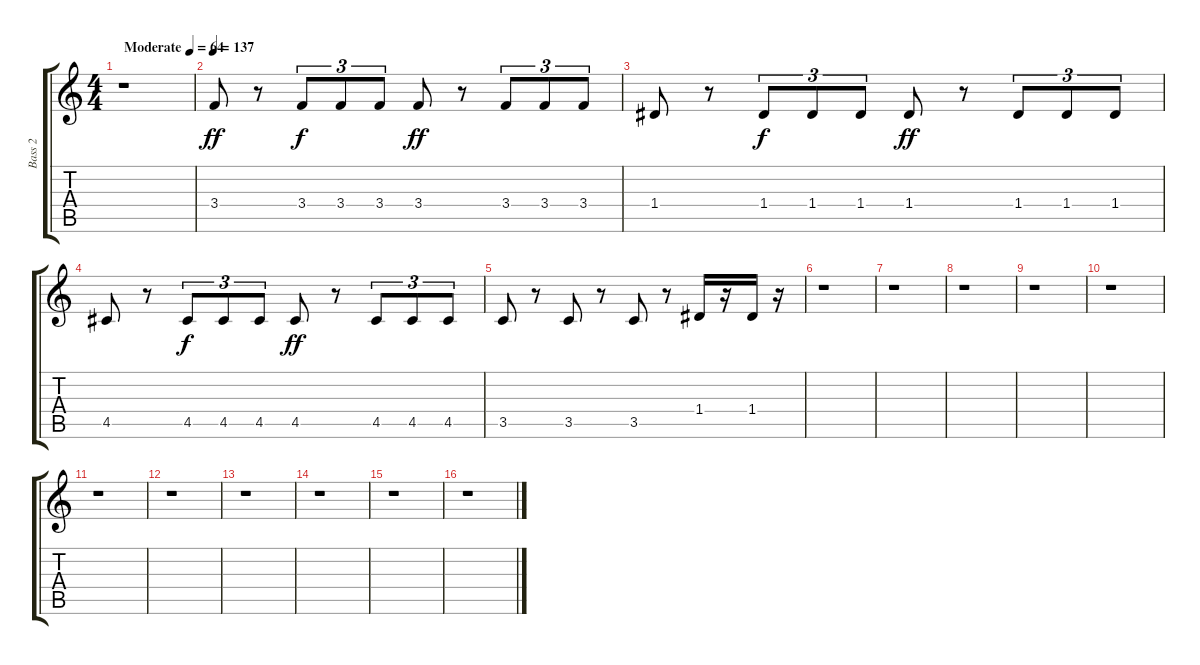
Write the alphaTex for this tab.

\track ("Bass 2" "Bass 2") {instrument acousticbass}
\staff {score tabs}
\tuning (E4 B3 G3 D3 A2 E2) {hide}
\ts (4 4)
\tempo (64 "Moderate")
\tempo 120
\tempo (64 "Moderate")
\clef g2
\ks c
r.1{dy ff instrument acousticbass} |
\tempo 137
3.4.8 r.8 3.4.8{tu (3 2) dy f} 3.4.8{tu (3 2)} 3.4.8{tu (3 2)} 3.4.8{dy ff} r.8 3.4.8{tu (3 2)} 3.4.8{tu (3 2)} 3.4.8{tu (3 2)} |
1.4.8 r.8 1.4.8{tu (3 2) dy f} 1.4.8{tu (3 2)} 1.4.8{tu (3 2)} 1.4.8{dy ff} r.8 1.4.8{tu (3 2)} 1.4.8{tu (3 2)} 1.4.8{tu (3 2)} |
4.5.8 r.8 4.5.8{tu (3 2) dy f} 4.5.8{tu (3 2)} 4.5.8{tu (3 2)} 4.5.8{dy ff} r.8 4.5.8{tu (3 2)} 4.5.8{tu (3 2)} 4.5.8{tu (3 2)} |
3.5.8 r.8 3.5.8 r.8 3.5.8 r.8 1.4.16 r.16 1.4.16 r.16 |
r.1 |
r.1 |
r.1 |
r.1 |
r.1 |
r.1 |
r.1 |
r.1 |
r.1 |
r.1 |
r.1
